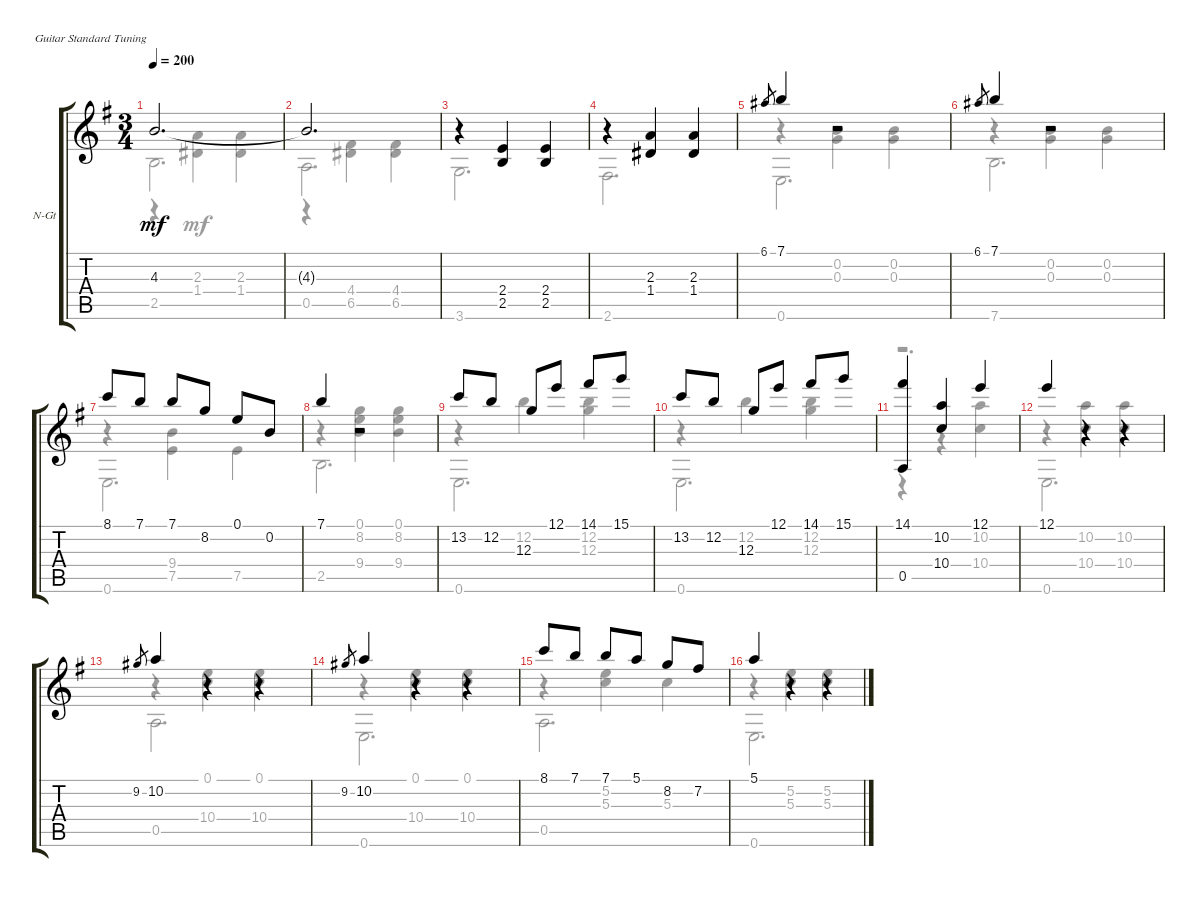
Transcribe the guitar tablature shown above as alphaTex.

\defaultSystemsLayout 4
\bracketExtendMode groupsimilarinstruments
\firstSystemTrackNameOrientation horizontal
\otherSystemsTrackNameOrientation horizontal
\track ("Nylon Guitar" "N-Gt") {instrument acousticguitarnylon}
\staff {score tabs}
\tuning (E4 B3 G3 D3 A2 E2)
\voice
\ts (3 4)
\tempo 200
\clef g2
\scale
0.186007
\ks eminor
4.3.2{d dy mf} |
\scale
0.188908 4.3{t}.2{d} |
\scale
0.185442 r.4 (2.4 2.5).4 (2.4 2.5).4 |
\scale
0.185442 r.4 (2.3 1.4).4 (2.3 1.4).4 |
\scale
0.220104 6.1.8{gr} 7.1.4 r.2 |
\scale
0.220104 6.1.8{gr} 7.1.4 r.2 |
\scale
0.215805 8.1.8 7.1.8 7.1.8 8.2.8 0.1.8 0.2.8 |
\scale
0.165653 7.1.4 r.2 |
\scale
0.215805 13.2.8 12.2.8 12.3.8 12.1.8 14.1.8 15.1.8 |
\scale
0.215805 13.2.8 12.2.8 12.3.8 12.1.8 14.1.8 15.1.8 |
\scale
0.18693 (14.1 0.5).4 (10.4 10.2).4 12.1.4 |
\scale
0.182886 12.1.4 r.4 r.4 |
\scale
0.197987 9.2.8{gr} 10.2.4 r.4 r.4 |
\scale
0.197987 9.2.8{gr} 10.2.4 r.4 r.4 |
\scale
0.238255 8.1.8 7.1.8 7.1.8 5.1.8 8.2.8 7.2.8 |
\scale
0.182886 5.1.4 r.4 r.4
\voice
\clef g2
\ottava regular
\simile none
\scale
0.186007
\ks eminor
2.5.2{d dy mf} |
\scale
0.188908 0.5.2{d} |
\scale
0.185442 3.6.2{d} |
\scale
0.185442 2.6.2{d} |
\scale
0.220104 0.6.2{d} |
\scale
0.220104 7.6.2{d} |
\scale
0.215805 0.6.2{d} |
\scale
0.165653 2.5.2{d} |
\scale
0.215805 0.6.2{d} |
\scale
0.215805 0.6.2{d} |
\scale
0.18693 r.2{d} |
\scale
0.182886 0.6.2{d} |
\scale
0.197987 0.5.2{d} |
\scale
0.197987 0.6.2{d} |
\scale
0.238255 0.5.2{d} |
\scale
0.182886 0.6.2{d}
\voice
\clef g2
\ottava regular
\simile none
\scale
0.186007
\ks eminor
r.4{dy mf} (1.4 2.3).4 (1.4 2.3).4 |
\scale
0.188908 r.4 (4.4 6.5).4 (4.4 6.5).4 |
\scale
0.185442 |
\scale
0.185442 |
\scale
0.220104 r.4 (0.2 0.3).4 (0.2 0.3).4 |
\scale
0.220104 r.4 (0.2 0.3).4 (0.2 0.3).4 |
\scale
0.215805 r.4 (9.4 7.5).4 7.5.4 |
\scale
0.165653 r.4 (0.1 8.2 9.4).4 (0.1 8.2 9.4).4 |
\scale
0.215805 r.4 12.2.4 (12.3 12.2).4 |
\scale
0.215805 r.4 12.2.4 (12.3 12.2).4 |
\scale
0.18693 r.4 r.4 (10.4 10.2).4 |
\scale
0.182886 r.4 (10.4 10.2).4 (10.4 10.2).4 |
\scale
0.197987 r.4 (10.4 0.1).4 (10.4 0.1).4 |
\scale
0.197987 r.4 (10.4 0.1).4 (10.4 0.1).4 |
\scale
0.238255 r.4 (5.3 5.2).4 5.3.4 |
\scale
0.182886 r.4 (5.3 5.2).4 (5.3 5.2).4
